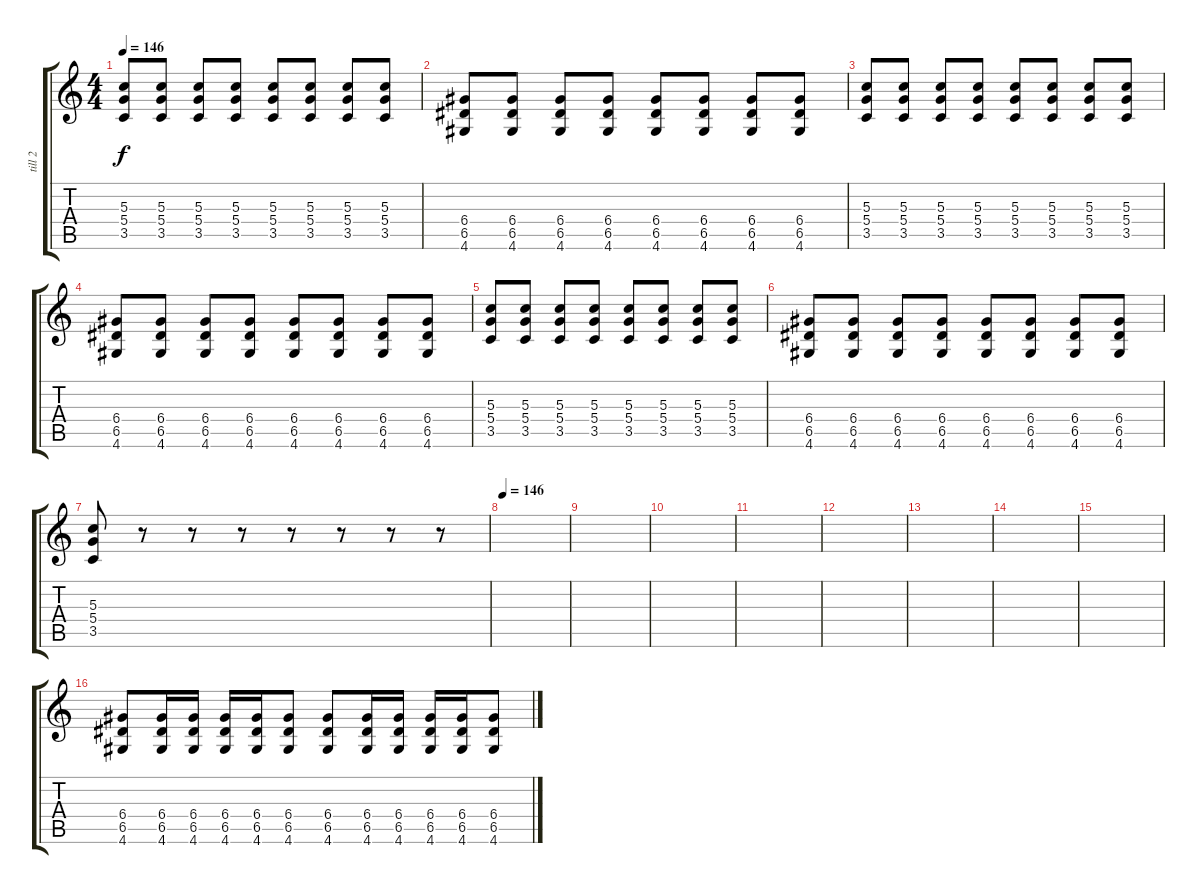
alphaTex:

\track ("till 2" "till 2") {instrument overdrivenguitar}
\staff {score tabs}
\tuning (E4 B3 G3 D3 A2 E2) {hide}
\ts (4 4)
\tempo 146
\clef g2
\ks c
(5.3 5.4 3.5).8{dy f} (5.3 5.4 3.5).8 (5.3 5.4 3.5).8 (5.3 5.4 3.5).8 (5.3 5.4 3.5).8 (5.3 5.4 3.5).8 (5.3 5.4 3.5).8 (5.3 5.4 3.5).8 |
(6.4 6.5 4.6).8 (6.4 6.5 4.6).8 (6.4 6.5 4.6).8 (6.4 6.5 4.6).8 (6.4 6.5 4.6).8 (6.4 6.5 4.6).8 (6.4 6.5 4.6).8 (6.4 6.5 4.6).8 |
(5.3 5.4 3.5).8 (5.3 5.4 3.5).8 (5.3 5.4 3.5).8 (5.3 5.4 3.5).8 (5.3 5.4 3.5).8 (5.3 5.4 3.5).8 (5.3 5.4 3.5).8 (5.3 5.4 3.5).8 |
(6.4 6.5 4.6).8 (6.4 6.5 4.6).8 (6.4 6.5 4.6).8 (6.4 6.5 4.6).8 (6.4 6.5 4.6).8 (6.4 6.5 4.6).8 (6.4 6.5 4.6).8 (6.4 6.5 4.6).8 |
(5.3 5.4 3.5).8 (5.3 5.4 3.5).8 (5.3 5.4 3.5).8 (5.3 5.4 3.5).8 (5.3 5.4 3.5).8 (5.3 5.4 3.5).8 (5.3 5.4 3.5).8 (5.3 5.4 3.5).8 |
(6.4 6.5 4.6).8 (6.4 6.5 4.6).8 (6.4 6.5 4.6).8 (6.4 6.5 4.6).8 (6.4 6.5 4.6).8 (6.4 6.5 4.6).8 (6.4 6.5 4.6).8 (6.4 6.5 4.6).8 |
(5.3 5.4 3.5).8 r.8 r.8 r.8 r.8 r.8 r.8 r.8 |
\tempo 146
|
|
|
|
|
|
|
|
(6.4 6.5 4.6).8 (6.4 6.5 4.6).16 (6.4 6.5 4.6).16 (6.4 6.5 4.6).16 (6.4 6.5 4.6).16 (6.4 6.5 4.6).8 (6.4 6.5 4.6).8 (6.4 6.5 4.6).16 (6.4 6.5 4.6).16 (6.4 6.5 4.6).16 (6.4 6.5 4.6).16 (6.4 6.5 4.6).8
